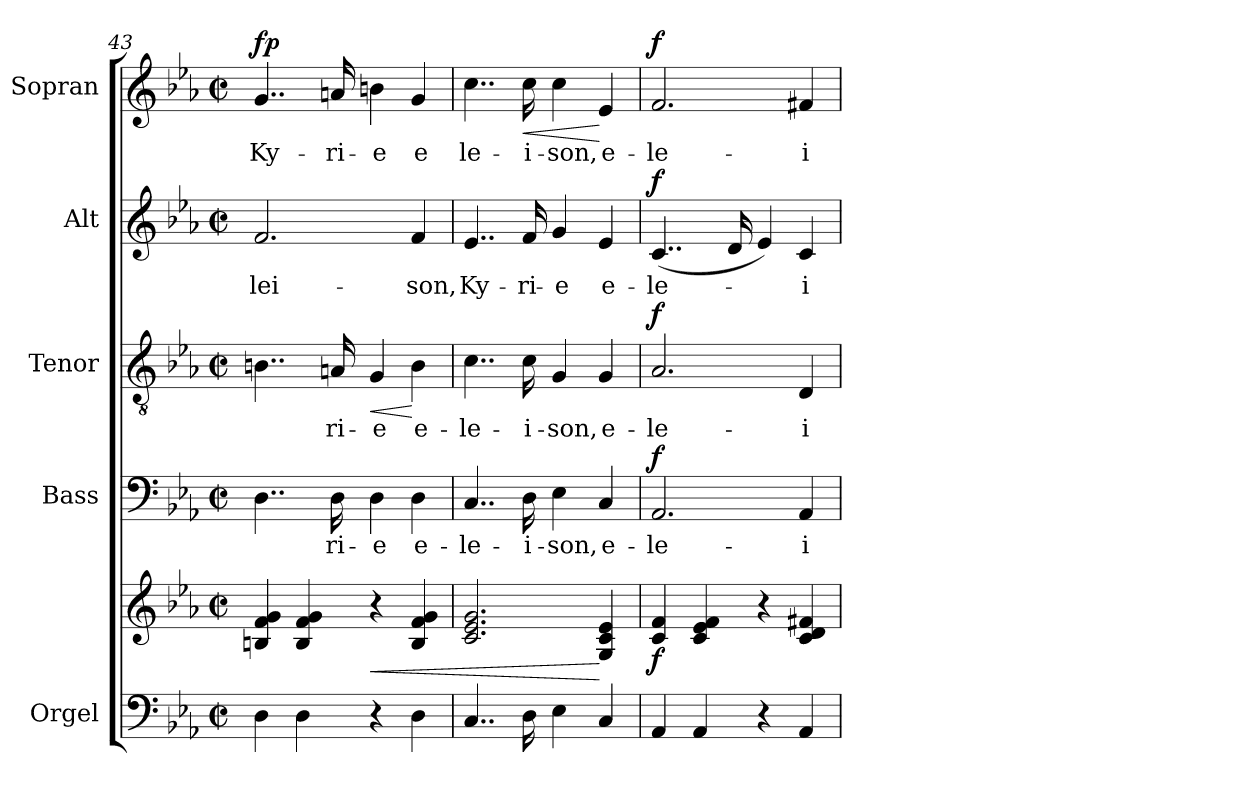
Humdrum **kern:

**kern	**kern	**dynam	**kern	**text	**dynam	**kern	**text	**dynam	**kern	**text	**dynam	**kern	**text	**dynam
*part5	*part5	*part5	*part4	*part4	*part4	*part3	*part3	*part3	*part2	*part2	*part2	*part1	*part1	*part1
*staff6	*staff5	*staff5/6	*staff4	*staff4	*staff4	*staff3	*staff3	*staff3	*staff2	*staff2	*staff2	*staff1	*staff1	*staff1
*I"Orgel	*	*	*I"Bass	*	*	*I"Tenor	*	*	*I"Alt	*	*	*I"Sopran	*	*
*I'Org.	*	*	*I'B.	*	*	*I'T.	*	*	*I'A.	*	*	*I'S.	*	*
*clefF4	*clefG2	*	*clefF4	*	*	*clefGv2	*	*	*clefG2	*	*	*clefG2	*	*
*k[b-e-a-]	*k[b-e-a-]	*	*k[b-e-a-]	*	*	*k[b-e-a-]	*	*	*k[b-e-a-]	*	*	*k[b-e-a-]	*	*
*E-:	*E-:	*	*E-:	*	*	*E-:	*	*	*E-:	*	*	*E-:	*	*
*M2/2	*M2/2	*	*M2/2	*	*	*M2/2	*	*	*M2/2	*	*	*M2/2	*	*
*met(c|)	*met(c|)	*	*met(c|)	*	*	*met(c|)	*	*	*met(c|)	*	*	*met(c|)	*	*
=43	=43	=43	=43	=43	=43	=43	=43	=43	=43	=43	=43	=43	=43	=43
!	!	!	!	!	!	!	!	!	!	!LO:LY:b	!	!	!LO:LY:b	!LO:DY:a
4D\	4Bn/ 4f/ 4g/	.	4..D\	.	.	4..Bn\	.	.	2.f/	-lei-	.	4..g/	Ky-	fp
4D\	4B/ 4f/ 4g/	.	.	.	.	.	.	.	.	.	.	.	.	.
!	!	!	!	!LO:LY:b	!	!	!LO:LY:b	!	!	!	!	!	!LO:LY:b	!
.	.	.	16D\	-ri-	.	16An/	-ri-	.	.	.	.	16an/	-ri-	.
!	!	!LO:HP:b	!	!LO:LY:b	!	!	!LO:LY:b	!LO:HP:b	!	!	!	!	!LO:LY:b	!
4r	4r	<	4D\	-e	.	4G/	-e	<	.	.	.	4bn\	-e	.
!	!	!	!	!LO:LY:b	!	!	!LO:LY:b	!	!	!LO:LY:b	!	!	!LO:LY:b	!
4D\	4B/ 4f/ 4g/	.	4D\	e-	.	4B\	e-	[	4f/	-son,	.	4g/	e	.
=44	=44	=44	=44	=44	=44	=44	=44	=44	=44	=44	=44	=44	=44	=44
!	!	!	!	!LO:LY:b	!	!	!LO:LY:b	!	!	!LO:LY:b	!	!	!LO:LY:b	!
4..C/	2.c/ 2.e-/ 2.g/	.	4..C/	-le-	.	4..c\	-le-	.	4..e-/	Ky-	.	4..cc\	le-	.
!	!	!	!	!LO:LY:b	!	!	!LO:LY:b	!	!	!LO:LY:b	!	!	!LO:LY:b	!LO:HP:b
16D\	.	.	16D\	-i-	.	16c\	-i-	.	16f/	-ri-	.	16cc\	-i-	<
!	!	!	!	!LO:LY:b	!	!	!LO:LY:b	!	!	!LO:LY:b	!	!	!LO:LY:b	!
4E-\	.	.	4E-\	-son,	.	4G/	-son,	.	4g/	-e	.	4cc\	-son,	.
!	!	!	!	!LO:LY:b	!	!	!LO:LY:b	!	!	!LO:LY:b	!	!	!LO:LY:b	!
4C/	4G/ 4c/ 4e-/	[	4C/	e-	.	4G/	e-	.	4e-/	e-	.	4e-/	e-	[
=45	=45	=45	=45	=45	=45	=45	=45	=45	=45	=45	=45	=45	=45	=45
!	!	!LO:DY:b	!	!LO:LY:b	!LO:DY:a	!	!LO:LY:b	!LO:DY:a	!	!LO:LY:b	!LO:DY:a	!	!LO:LY:b	!LO:DY:a
4AA-/	4c/ 4f/	f	2.AA-/	-le-	f	2.A-/	-le-	f	(<4..c/	-le-	f	2.f/	-le-	f
4AA-/	4c/ 4e-/ 4f/	.	.	.	.	.	.	.	.	.	.	.	.	.
.	.	.	.	.	.	.	.	.	16d/	.	.	.	.	.
4r	4r	.	.	.	.	.	.	.	4e-/)	.	.	.	.	.
!	!	!	!	!LO:LY:b	!	!	!LO:LY:b	!	!	!LO:LY:b	!	!	!LO:LY:b	!
4AA-/	4c/ 4d/ 4f#X/	.	4AA-/	-i-	.	4D/	-i-	.	4c/	-i-	.	4f#X/	-i-	.
=	=	=	=	=	=	=	=	=	=	=	=	=	=	=
*-	*-	*-	*-	*-	*-	*-	*-	*-	*-	*-	*-	*-	*-	*-
